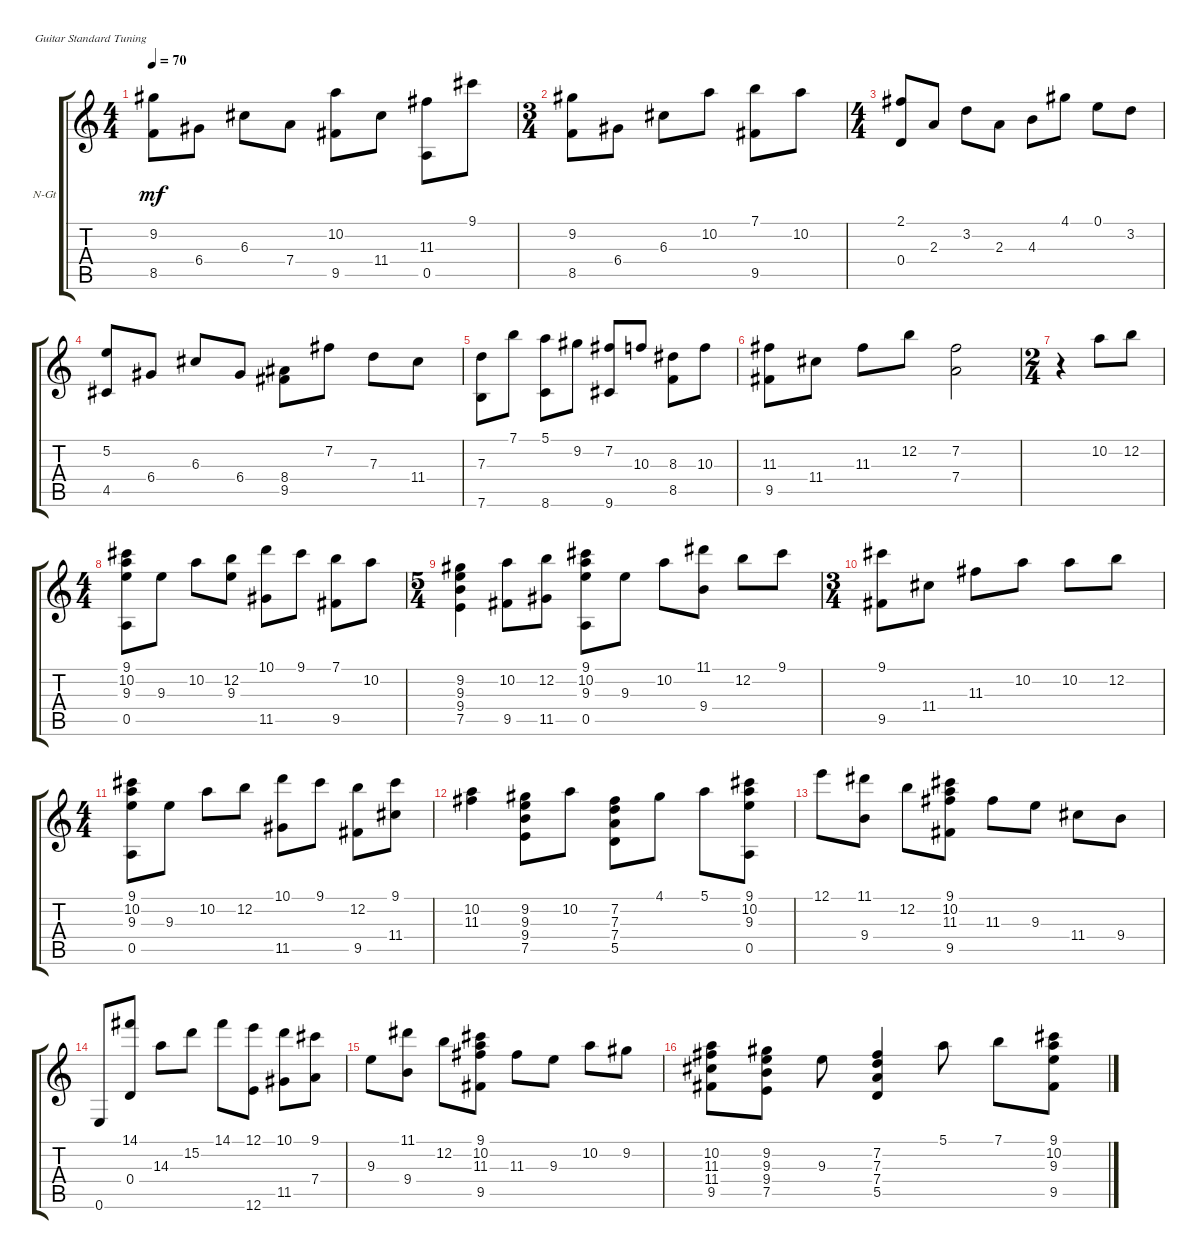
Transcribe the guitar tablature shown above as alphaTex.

\defaultSystemsLayout 4
\bracketExtendMode groupsimilarinstruments
\firstSystemTrackNameOrientation horizontal
\otherSystemsTrackNameOrientation horizontal
\track ("Nylon Guitar" "N-Gt") {instrument acousticguitarsteel}
\staff {score tabs}
\tuning (E4 B3 G3 D3 A2 E2)
\ts (4 4)
\tempo 70
\clef g2
\ks c
(9.2 8.5).8{dy mf} 6.4.8 6.3.8 7.4.8 (10.2 9.5).8 11.4.8 (11.3 0.5).8 9.1.8 |
\ts (3 4)
(9.2 8.5).8 6.4.8 6.3.8 10.2.8 (7.1 9.5).8 10.2.8 |
\ts (4 4)
(2.1 0.4).8 2.3.8 3.2.8 2.3.8 4.3.8 4.1.8 0.1.8 3.2.8 |
(5.2 4.5).8 6.4.8 6.3.8 6.4.8 (8.4 9.5).8 7.2.8 7.3.8 11.4.8 |
(7.3 7.6).8 7.1.8 (5.1 8.6).8 9.2.8 (7.2 9.6).8 10.3.8 (8.3 8.5).8 10.3.8 |
(11.3 9.5).8 11.4.8 11.3.8 12.2.8 (7.2 7.4).2 |
\ts (2 4)
r.4 10.2.8 12.2.8 |
\ts (4 4)
(9.1 10.2 9.3 0.5).8 9.3.8 10.2.8 (12.2 9.3).8 (10.1 11.5).8 9.1.8 (7.1 9.5).8 10.2.8 |
\ts (5 4)
(9.2 9.3 9.4 7.5).4 (10.2 9.5).8 (12.2 11.5).8 (0.5 9.3 10.2 9.1).8 9.3.8 10.2.8 (11.1 9.4).8 12.2.8 9.1.8 |
\ts (3 4)
(9.1 9.5).8 11.4.8 11.3.8 10.2.8 10.2.8 12.2.8 |
\ts (4 4)
(9.1 10.2 9.3 0.5).8 9.3.8 10.2.8 12.2.8 (10.1 11.5).8 9.1.8 (12.2 9.5).8 (11.4 9.1).8 |
(10.2 11.3).4 (9.2 9.3 9.4 7.5).8 10.2.8 (7.2 7.3 7.4 5.5).8 4.1.8 5.1.8 (9.1 10.2 9.3 0.5).8 |
12.1.8 (11.1 9.4).8 12.2.8 (9.1 10.2 11.3 9.5).8 11.3.8 9.3.8 11.4.8 9.4.8 |
0.6.8 (0.4 14.1).8 14.3.8 15.2.8 14.1.8 (12.1 12.6).8 (11.5 10.1).8 (9.1 7.4).8 |
9.3.8 (9.4 11.1).8 12.2.8 (9.1 10.2 11.3 9.5).8 11.3.8 9.3.8 10.2.8 9.2.8 |
(10.2 11.3 11.4 9.5).8 (9.2 9.3 9.4 7.5).8 9.3.8 (7.2 7.3 7.4 5.5).4 5.1.8 7.1.8 (9.1 10.2 9.3 9.5).8
